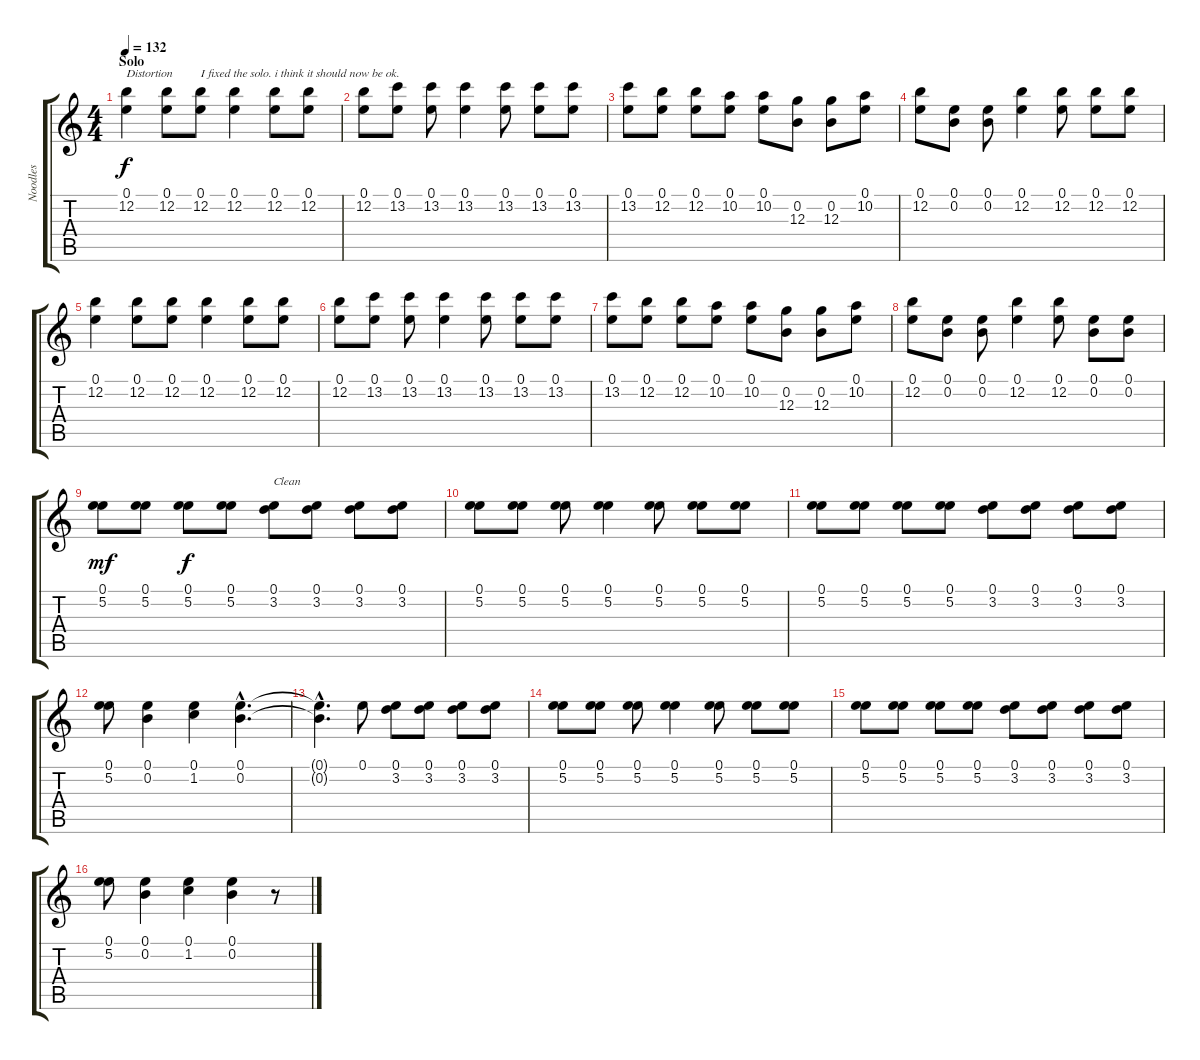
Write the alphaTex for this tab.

\track ("Noodles" "Noodles") {instrument electricguitarclean}
\staff {score tabs}
\tuning (E4 B3 G3 D3 A2 E2) {hide}
\ts (4 4)
\section ("" "Solo")
\tempo 132
\clef g2
\ks c
(0.1 12.2).4{txt "Distortion" dy f instrument distortionguitar} (0.1 12.2).8 (0.1 12.2).8{txt "I fixed the solo. i think it should now be ok."} (0.1 12.2).4 (0.1 12.2).8 (0.1 12.2).8 |
(0.1 12.2).8 (0.1 13.2).8 (0.1 13.2).8 (0.1 13.2).4 (0.1 13.2).8 (0.1 13.2).8 (0.1 13.2).8 |
(0.1 13.2).8 (0.1 12.2).8 (0.1 12.2).8 (0.1 10.2).8 (0.1 10.2).8 (0.2 12.3).8 (0.2 12.3).8 (0.1 10.2).8 |
(0.1 12.2).8 (0.1 0.2).8 (0.1 0.2).8 (0.1 12.2).4 (0.1 12.2).8 (0.1 12.2).8 (0.1 12.2).8 |
(0.1 12.2).4 (0.1 12.2).8 (0.1 12.2).8 (0.1 12.2).4 (0.1 12.2).8 (0.1 12.2).8 |
(0.1 12.2).8 (0.1 13.2).8 (0.1 13.2).8 (0.1 13.2).4 (0.1 13.2).8 (0.1 13.2).8 (0.1 13.2).8 |
(0.1 13.2).8 (0.1 12.2).8 (0.1 12.2).8 (0.1 10.2).8 (0.1 10.2).8 (0.2 12.3).8 (0.2 12.3).8 (0.1 10.2).8 |
(0.1 12.2).8 (0.1 0.2).8 (0.1 0.2).8 (0.1 12.2).4 (0.1 12.2).8 (0.1 0.2).8 (0.1 0.2).8 |
(0.1 5.2).8{dy mf} (0.1 5.2).8 (0.1 5.2).8{dy f} (0.1 5.2).8 (0.1 3.2).8{txt "Clean" instrument electricguitarclean} (0.1 3.2).8 (0.1 3.2).8 (0.1 3.2).8 |
(0.1 5.2).8 (0.1 5.2).8 (0.1 5.2).8 (0.1 5.2).4 (0.1 5.2).8 (0.1 5.2).8 (0.1 5.2).8 |
(0.1 5.2).8 (0.1 5.2).8 (0.1 5.2).8 (0.1 5.2).8 (0.1 3.2).8 (0.1 3.2).8 (0.1 3.2).8 (0.1 3.2).8 |
(0.1 5.2).8 (0.1 0.2).4 (0.1 1.2).4 (0.1{hac} 0.2{hac}).4{d} |
(0.1{hac t} 0.2{hac t}).4{d} 0.1.8 (0.1 3.2).8 (0.1 3.2).8 (0.1 3.2).8 (0.1 3.2).8 |
(0.1 5.2).8 (0.1 5.2).8 (0.1 5.2).8 (0.1 5.2).4 (0.1 5.2).8 (0.1 5.2).8 (0.1 5.2).8 |
(0.1 5.2).8 (0.1 5.2).8 (0.1 5.2).8 (0.1 5.2).8 (0.1 3.2).8 (0.1 3.2).8 (0.1 3.2).8 (0.1 3.2).8 |
(0.1 5.2).8 (0.1 0.2).4 (0.1 1.2).4 (0.1 0.2).4 r.8
